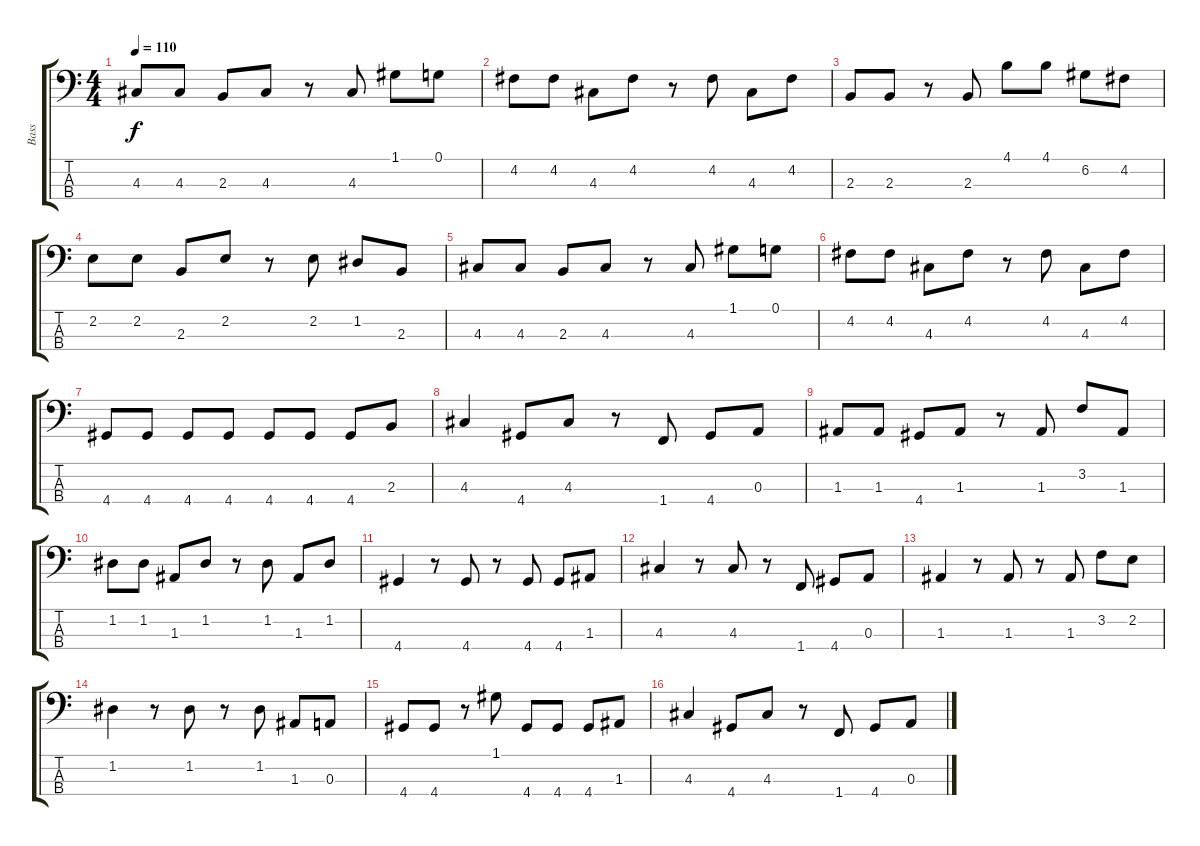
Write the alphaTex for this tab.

\track ("Bass" "Bass") {instrument electricbassfinger}
\staff {score tabs}
\tuning (G2 D2 A1 E1) {hide}
\ts (4 4)
\tempo 110
\clef f4
\ks c
4.3.8{dy f} 4.3.8 2.3.8 4.3.8 r.8 4.3.8 1.1.8 0.1.8 |
4.2.8 4.2.8 4.3.8 4.2.8 r.8 4.2.8 4.3.8 4.2.8 |
2.3.8 2.3.8 r.8 2.3.8 4.1.8 4.1.8 6.2.8 4.2.8 |
2.2.8 2.2.8 2.3.8 2.2.8 r.8 2.2.8 1.2.8 2.3.8 |
4.3.8 4.3.8 2.3.8 4.3.8 r.8 4.3.8 1.1.8 0.1.8 |
4.2.8 4.2.8 4.3.8 4.2.8 r.8 4.2.8 4.3.8 4.2.8 |
4.4.8 4.4.8 4.4.8 4.4.8 4.4.8 4.4.8 4.4.8 2.3.8 |
4.3.4 4.4.8 4.3.8 r.8 1.4.8 4.4.8 0.3.8 |
1.3.8 1.3.8 4.4.8 1.3.8 r.8 1.3.8 3.2.8 1.3.8 |
1.2.8 1.2.8 1.3.8 1.2.8 r.8 1.2.8 1.3.8 1.2.8 |
4.4.4 r.8 4.4.8 r.8 4.4.8 4.4.8 1.3.8 |
4.3.4 r.8 4.3.8 r.8 1.4.8 4.4.8 0.3.8 |
1.3.4 r.8 1.3.8 r.8 1.3.8 3.2.8 2.2.8 |
1.2.4 r.8 1.2.8 r.8 1.2.8 1.3.8 0.3.8 |
4.4.8 4.4.8 r.8 1.1.8 4.4.8 4.4.8 4.4.8 1.3.8 |
4.3.4 4.4.8 4.3.8 r.8 1.4.8 4.4.8 0.3.8
